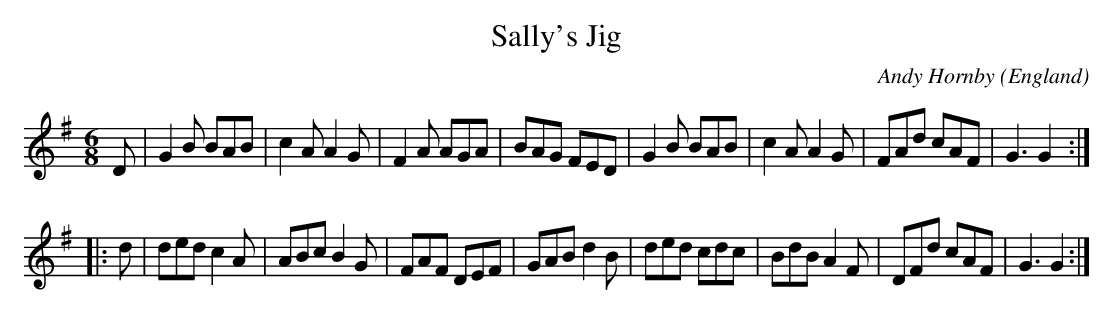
X:1
T:Sally's Jig
C:Andy Hornby
M:6/8
O:England
K:G major
D|\
G2B BAB|c2A A2G|F2A AGA|BAG FED|\
G2B BAB|c2A A2G|FAd cAF|G3 G2 :|
|: d|\
ded c2A|ABc B2G|FAF DEF|GAB d2B|\
ded cdc|BdB A2F|DFd cAF|G3 G2 :|
